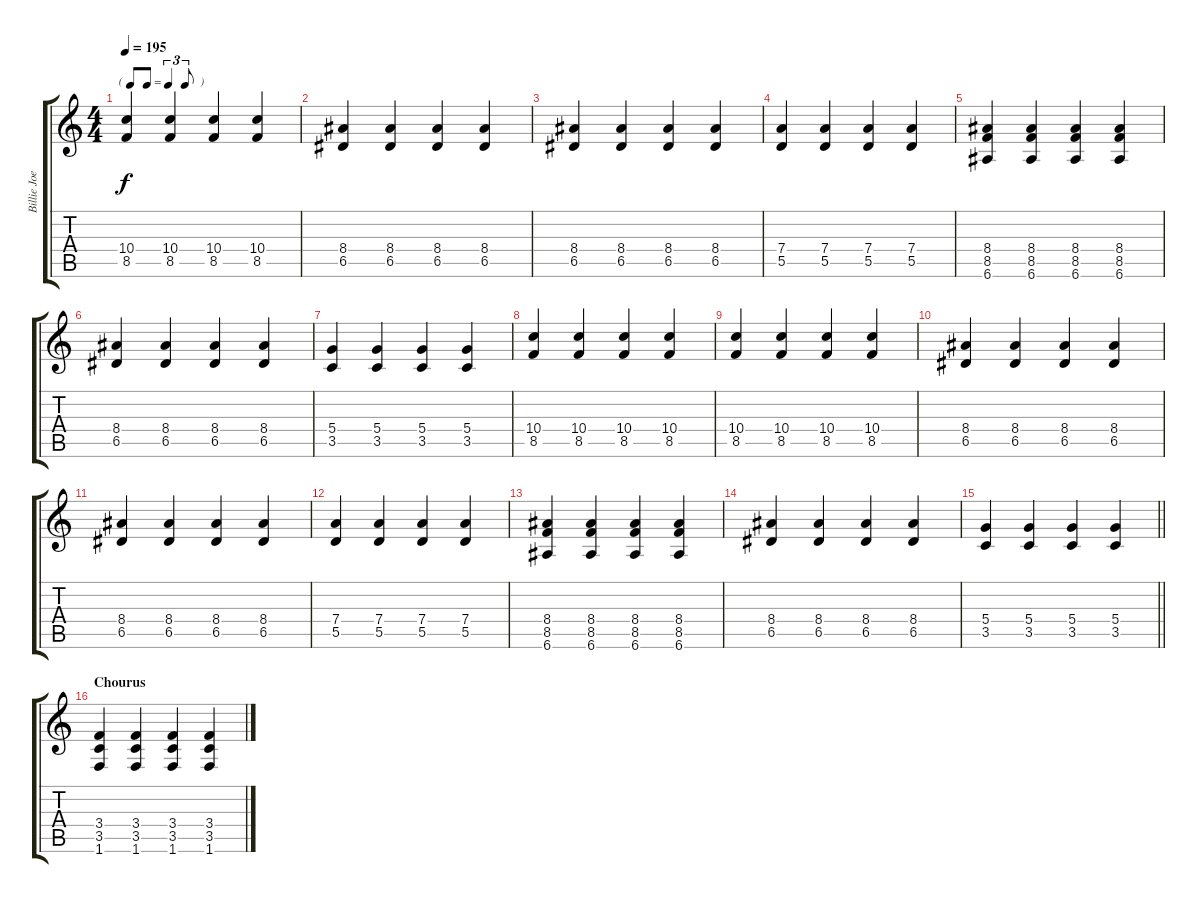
\track ("Billie Joe" "Billie Joe") {instrument distortionguitar}
\staff {score tabs}
\tuning (E4 B3 G3 D3 A2 E2) {hide}
\ts (4 4)
\tf triplet8th
\tempo 195
\clef g2
\ks c
(10.4 8.5).4{dy f} (10.4 8.5).4 (10.4 8.5).4 (10.4 8.5).4 |
(8.4 6.5).4 (8.4 6.5).4 (8.4 6.5).4 (8.4 6.5).4 |
(8.4 6.5).4 (8.4 6.5).4 (8.4 6.5).4 (8.4 6.5).4 |
(7.4 5.5).4 (7.4 5.5).4 (7.4 5.5).4 (7.4 5.5).4 |
(8.4 8.5 6.6).4 (8.4 8.5 6.6).4 (8.4 8.5 6.6).4 (8.4 8.5 6.6).4 |
(8.4 6.5).4 (8.4 6.5).4 (8.4 6.5).4 (8.4 6.5).4 |
(5.4 3.5).4 (5.4 3.5).4 (5.4 3.5).4 (5.4 3.5).4 |
(10.4 8.5).4 (10.4 8.5).4 (10.4 8.5).4 (10.4 8.5).4 |
(10.4 8.5).4 (10.4 8.5).4 (10.4 8.5).4 (10.4 8.5).4 |
(8.4 6.5).4 (8.4 6.5).4 (8.4 6.5).4 (8.4 6.5).4 |
(8.4 6.5).4 (8.4 6.5).4 (8.4 6.5).4 (8.4 6.5).4 |
(7.4 5.5).4 (7.4 5.5).4 (7.4 5.5).4 (7.4 5.5).4 |
(8.4 8.5 6.6).4 (8.4 8.5 6.6).4 (8.4 8.5 6.6).4 (8.4 8.5 6.6).4 |
(8.4 6.5).4 (8.4 6.5).4 (8.4 6.5).4 (8.4 6.5).4 |
\barLineRight lightlight
(5.4 3.5).4 (5.4 3.5).4 (5.4 3.5).4 (5.4 3.5).4 |
\section ("" "Chourus")
(3.4 3.5 1.6).4 (3.4 3.5 1.6).4 (3.4 3.5 1.6).4 (3.4 3.5 1.6).4
